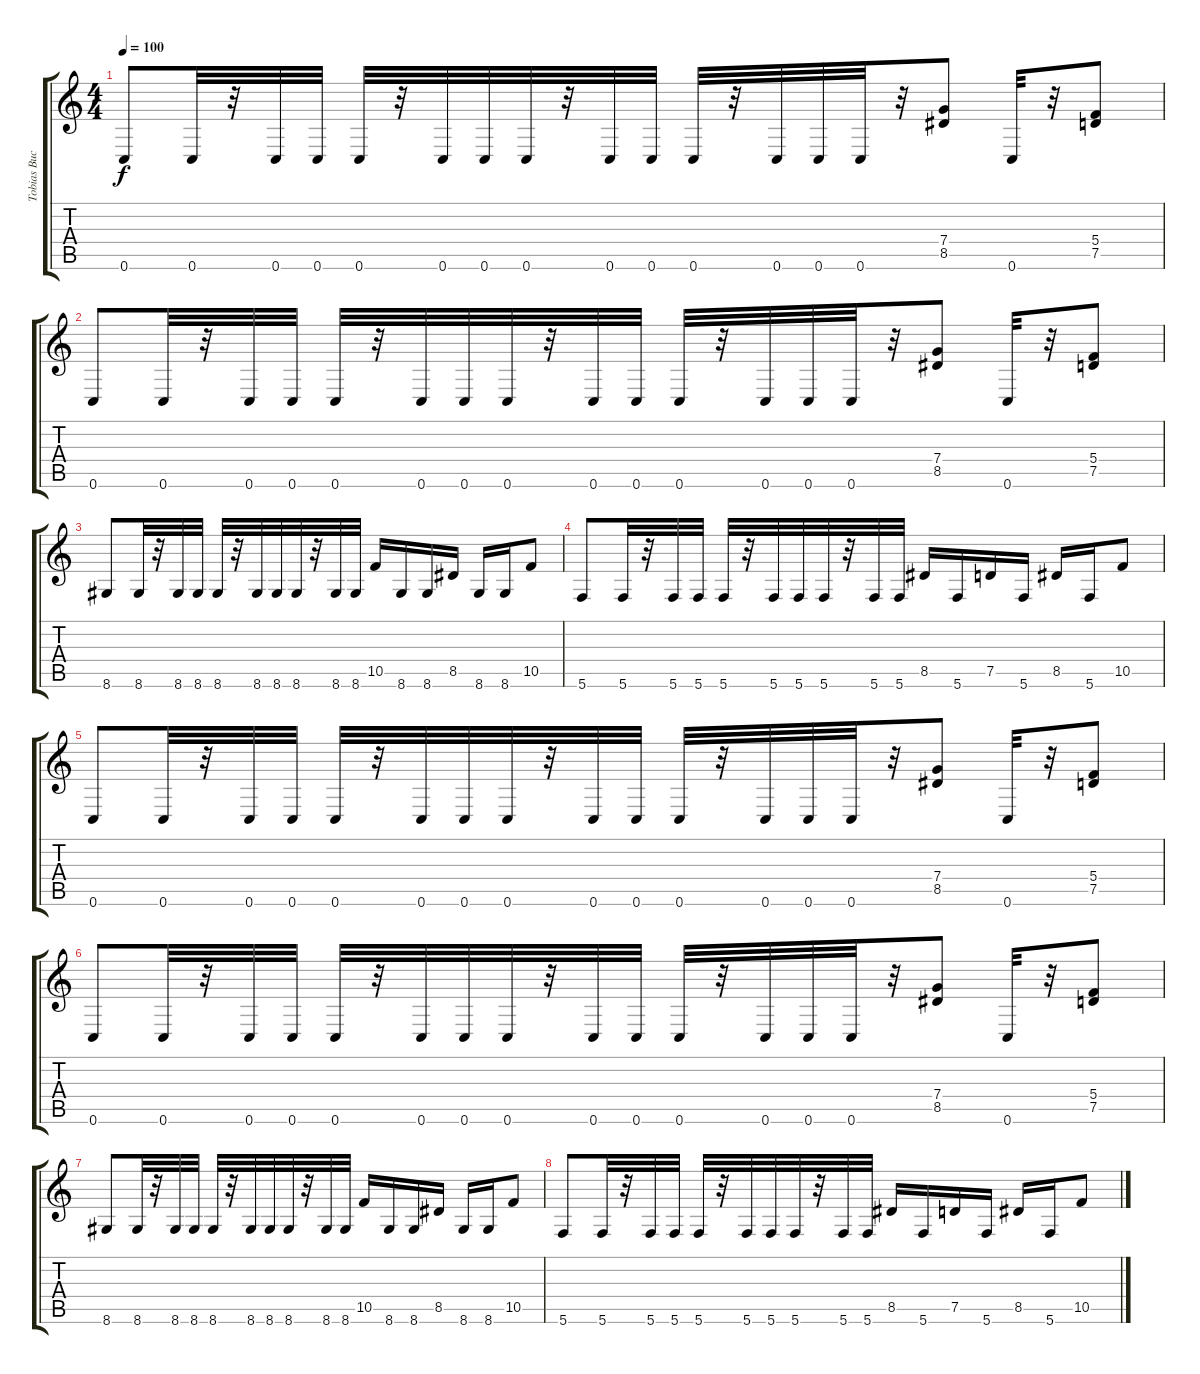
\track ("Tobias Buck" "Tobias Buc") {instrument distortionguitar}
\staff {score tabs}
\tuning (D4 A3 F3 C3 G2 C2) {hide}
\ts (4 4)
\tempo 100
\clef g2
\ks c
0.6.8{dy f} 0.6.32 r.32 0.6.32 0.6.32 0.6.32 r.32 0.6.32 0.6.32 0.6.32 r.32 0.6.32 0.6.32 0.6.32 r.32 0.6.32 0.6.32 0.6.32 r.32 (7.4 8.5).8 0.6.32 r.32 (5.4 7.5).8 |
0.6.8 0.6.32 r.32 0.6.32 0.6.32 0.6.32 r.32 0.6.32 0.6.32 0.6.32 r.32 0.6.32 0.6.32 0.6.32 r.32 0.6.32 0.6.32 0.6.32 r.32 (7.4 8.5).8 0.6.32 r.32 (5.4 7.5).8 |
8.6.8 8.6.32 r.32 8.6.32 8.6.32 8.6.32 r.32 8.6.32 8.6.32 8.6.32 r.32 8.6.32 8.6.32 10.5.16 8.6.16 8.6.16 8.5.16 8.6.16 8.6.16 10.5.8 |
5.6.8 5.6.32 r.32 5.6.32 5.6.32 5.6.32 r.32 5.6.32 5.6.32 5.6.32 r.32 5.6.32 5.6.32 8.5.16 5.6.16 7.5.16 5.6.16 8.5.16 5.6.16 10.5.8 |
0.6.8 0.6.32 r.32 0.6.32 0.6.32 0.6.32 r.32 0.6.32 0.6.32 0.6.32 r.32 0.6.32 0.6.32 0.6.32 r.32 0.6.32 0.6.32 0.6.32 r.32 (7.4 8.5).8 0.6.32 r.32 (5.4 7.5).8 |
0.6.8 0.6.32 r.32 0.6.32 0.6.32 0.6.32 r.32 0.6.32 0.6.32 0.6.32 r.32 0.6.32 0.6.32 0.6.32 r.32 0.6.32 0.6.32 0.6.32 r.32 (7.4 8.5).8 0.6.32 r.32 (5.4 7.5).8 |
8.6.8 8.6.32 r.32 8.6.32 8.6.32 8.6.32 r.32 8.6.32 8.6.32 8.6.32 r.32 8.6.32 8.6.32 10.5.16 8.6.16 8.6.16 8.5.16 8.6.16 8.6.16 10.5.8 |
5.6.8 5.6.32 r.32 5.6.32 5.6.32 5.6.32 r.32 5.6.32 5.6.32 5.6.32 r.32 5.6.32 5.6.32 8.5.16 5.6.16 7.5.16 5.6.16 8.5.16 5.6.16 10.5.8
